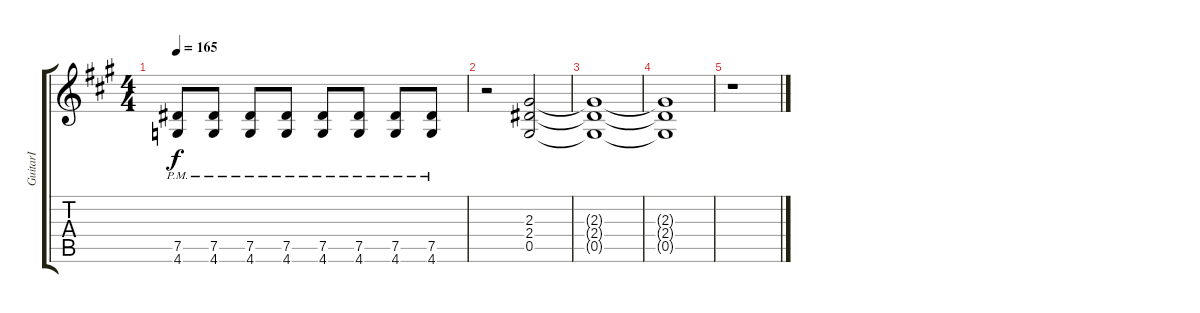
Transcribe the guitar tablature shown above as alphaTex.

\track ("GuitarⅠ" "GuitarⅠ") {instrument overdrivenguitar}
\staff {score tabs}
\tuning (Eb4 Bb3 Gb3 Db3 Ab2 Eb2) {hide}
\ts (4 4)
\tempo 165
\clef g2
\ks a
(7.5{pm} 4.6{pm}).8{dy f} (7.5{pm} 4.6{pm}).8 (7.5{pm} 4.6{pm}).8 (7.5{pm} 4.6{pm}).8 (7.5{pm} 4.6{pm}).8 (7.5{pm} 4.6{pm}).8 (7.5{pm} 4.6{pm}).8 (7.5{pm} 4.6{pm}).8 |
r.2 (2.3 2.4 0.5).2 |
(2.3{t} 2.4{t} 0.5{t}).1 |
(2.3{t} 2.4{t} 0.5{t}).1 |
r.1
